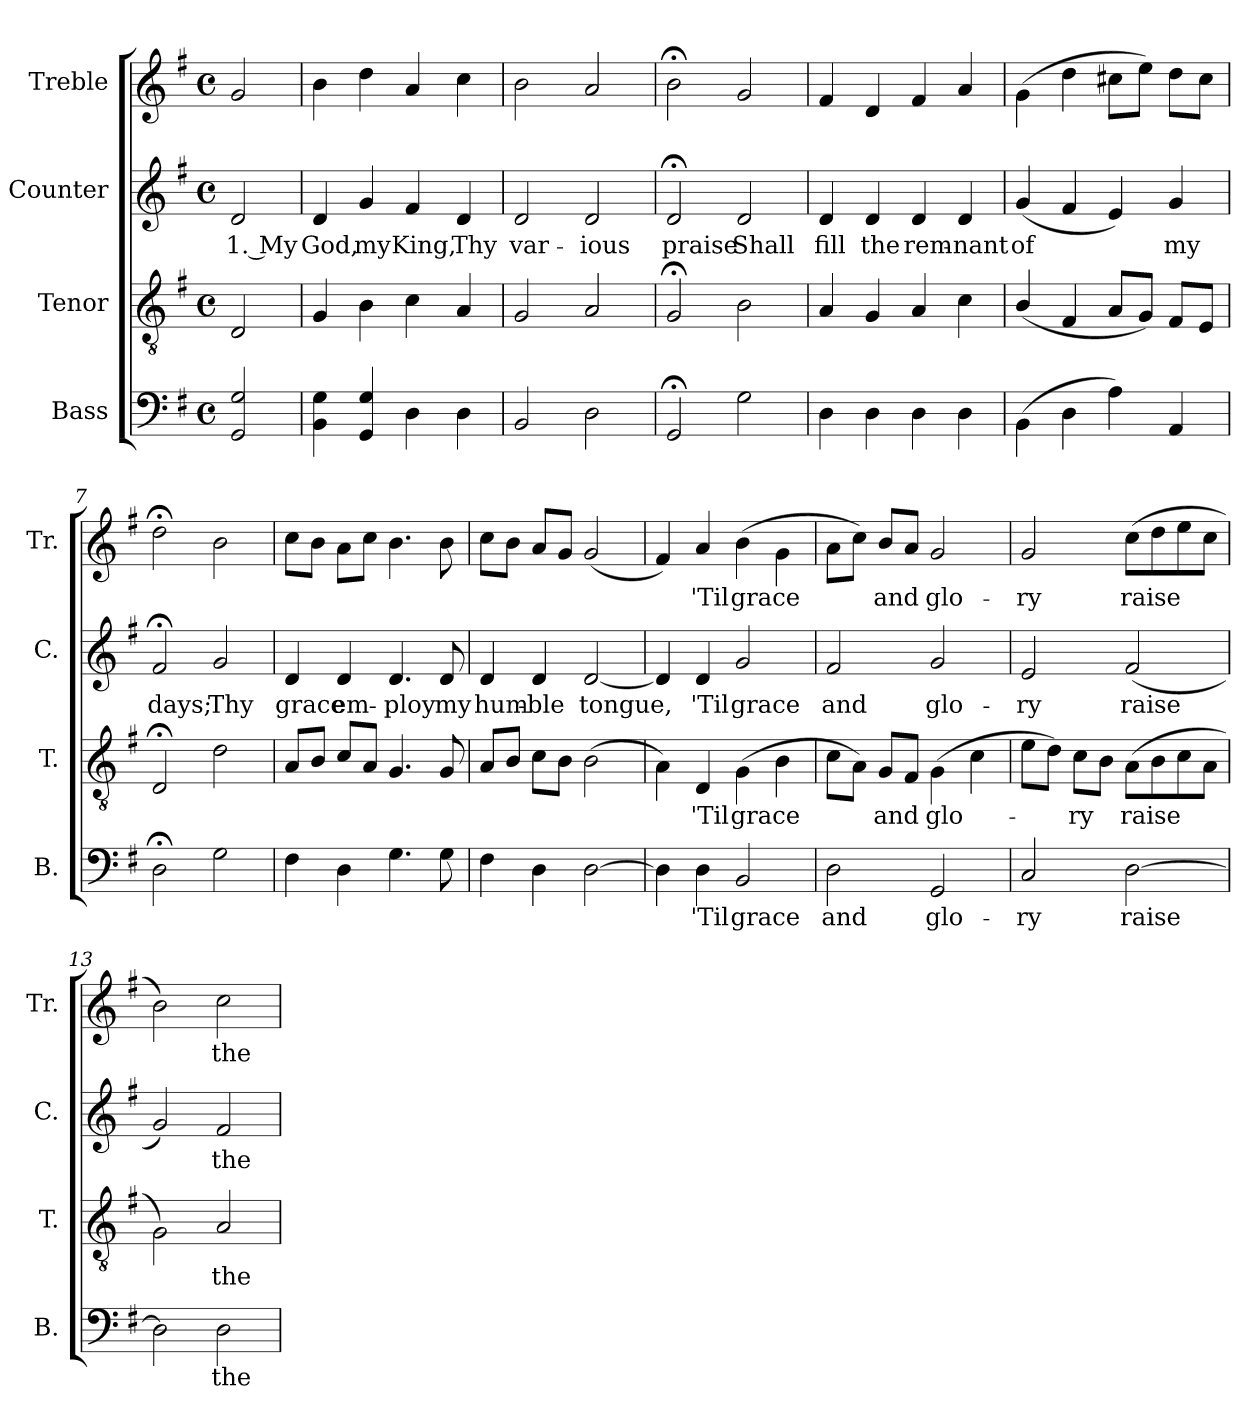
**kern	**text	**kern	**text	**kern	**text	**kern	**text
*part4	*part4	*part3	*part3	*part2	*part2	*part1	*part1
*staff4	*staff4	*staff3	*staff3	*staff2	*staff2	*staff1	*staff1
*I"Bass	*	*I"Tenor	*	*I"Counter	*	*I"Treble	*
*I'B.	*	*I'T.	*	*I'C.	*	*I'Tr.	*
*clefF4	*	*clefGv2	*	*clefG2	*	*clefG2	*
*k[f#]	*	*k[f#]	*	*k[f#]	*	*k[f#]	*
*M4/4	*	*M4/4	*	*M4/4	*	*M4/4	*
*met(c)	*	*met(c)	*	*met(c)	*	*met(c)	*
=1	=1	=1	=1	=1	=1	=1	=1
2GG/ 2G/	.	2D/	.	2d/	1. My	2g/	.
=2	=2	=2	=2	=2	=2	=2	=2
4BB\ 4G\	.	4G/	.	4d/	God,	4b\	.
4GG/ 4G/	.	4B\	.	4g/	my	4dd\	.
4D\	.	4c\	.	4f#/	King,	4a/	.
4D\	.	4A/	.	4d/	Thy	4cc\	.
=3	=3	=3	=3	=3	=3	=3	=3
2BB/	.	2G/	.	2d/	var-	2b\	.
2D\	.	2A/	.	2d/	-ious	2a/	.
=4	=4	=4	=4	=4	=4	=4	=4
2GG;</	.	2G;</	.	2d;</	praise	2b;<\	.
2G\	.	2B\	.	2d/	Shall	2g/	.
=5	=5	=5	=5	=5	=5	=5	=5
4D\	.	4A/	.	4d/	fill	4f#/	.
4D\	.	4G/	.	4d/	the	4d/	.
4D\	.	4A/	.	4d/	rem-	4f#/	.
4D\	.	4c\	.	4d/	-nant	4a/	.
=6	=6	=6	=6	=6	=6	=6	=6
(4BB\	.	(4B/	.	(4g/	of	(4g\	.
4D\	.	4F#/	.	4f#/	.	4dd\	.
4A\)	.	8A/L	.	4e/)	.	8cc#X\L	.
.	.	8G/J)	.	.	.	8ee\J)	.
4AA/	.	8F#/L	.	4g/	my	8dd\L	.
.	.	8E/J	.	.	.	8cc#\J	.
=7	=7	=7	=7	=7	=7	=7	=7
2D;<\	.	2D;</	.	2f#;</	days;	2dd;<\	.
2G\	.	2d\	.	2g/	Thy	2b\	.
!!LO:LB:g=z
=8	=8	=8	=8	=8	=8	=8	=8
4F#\	.	8A/L	.	4d/	grace	8cc\L	.
.	.	8B/J	.	.	.	8b\J	.
4D\	.	8c/L	.	4d/	em-	8a\L	.
.	.	8A/J	.	.	.	8cc\J	.
4.G\	.	4.G/	.	4.d/	-ploy	4.b\	.
8G\	.	8G/	.	8d/	my	8b\	.
=9	=9	=9	=9	=9	=9	=9	=9
4F#\	.	8A/L	.	4d/	hum-	8cc\L	.
.	.	8B/J	.	.	.	8b\J	.
4D\	.	8c\L	.	4d/	-ble	8a/L	.
.	.	8B\J	.	.	.	8g/J	.
[2D\	.	(2B\	.	[2d/	tongue,	(2g/	.
=10	=10	=10	=10	=10	=10	=10	=10
4D\]	.	4A\)	.	4d/]	.	4f#/)	.
4D\	'Til	4D/	'Til	4d/	'Til	4a/	'Til
2BB/	grace	(4G\	grace	2g/	grace	(4b\	grace
.	.	4B\	.	.	.	4g\	.
=11	=11	=11	=11	=11	=11	=11	=11
2D\	and	8c\L	.	2f#/	and	8a\L	.
.	.	8A\J)	.	.	.	8cc\J)	.
.	.	8G/L	and	.	.	8b/L	and
.	.	8F#/J	.	.	.	8a/J	.
2GG/	glo-	(4G\	glo-	2g/	glo-	2g/	glo-
.	.	4c\	.	.	.	.	.
=12	=12	=12	=12	=12	=12	=12	=12
2C/	-ry	8e\L	.	2e/	-ry	2g/	-ry
.	.	8d\J)	.	.	.	.	.
.	.	8c\L	-ry	.	.	.	.
.	.	8B\J	.	.	.	.	.
[2D\	raise	(8A\L	raise	(2f#/	raise	(8cc\L	raise
.	.	8B\	.	.	.	8dd\	.
.	.	8c\	.	.	.	8ee\	.
.	.	8A\J	.	.	.	8cc\J	.
=13	=13	=13	=13	=13	=13	=13	=13
2D\]	.	2G\)	.	2g/)	.	2b\)	.
2D\	the	2A/	the	2f#/	the	2cc\	the
=	=	=	=	=	=	=	=
*-	*-	*-	*-	*-	*-	*-	*-
